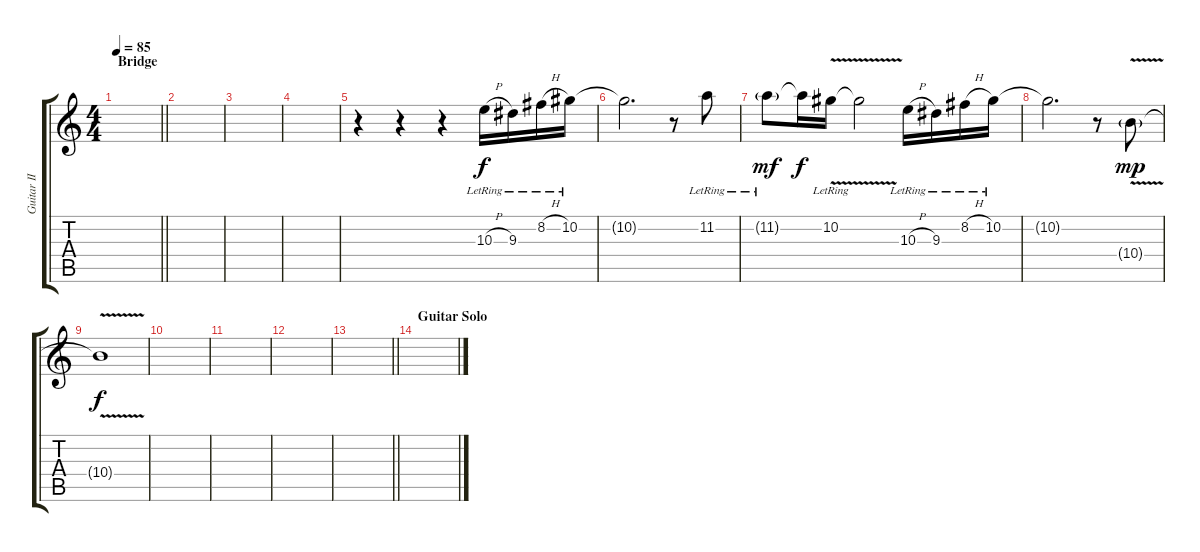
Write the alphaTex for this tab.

\track ("Guitar II (Clean) - Jade" "Guitar II ") {instrument electricguitarjazz}
\staff {score tabs}
\tuning (Eb4 Bb3 Gb3 Db3 Ab2 Eb2) {hide}
\ts (4 4)
\section ("" "Bridge")
\tempo 85
\clef g2
\barLineRight lightlight
\ks c
|
|
|
|
r.4 r.4 r.4 10.3{h lr}.16 9.3{lr}.16 8.2{h lr}.16 10.2{lr}.16 |
10.2{t}.2{d} r.8 11.2{lr}.8 |
11.2{g lr}.8{dy mf} 11.2{t}.16{dy f} 10.2{v lr}.16 10.2{t}.2 10.3{h lr}.16 9.3{lr}.16 8.2{h lr}.16 10.2{lr}.16 |
10.2{t}.2{d} r.8 10.4{v g}.8{dy mp} |
10.4{t}.1{dy f} |
|
|
|
\barLineRight lightlight
|
\section ("" "Guitar Solo")
